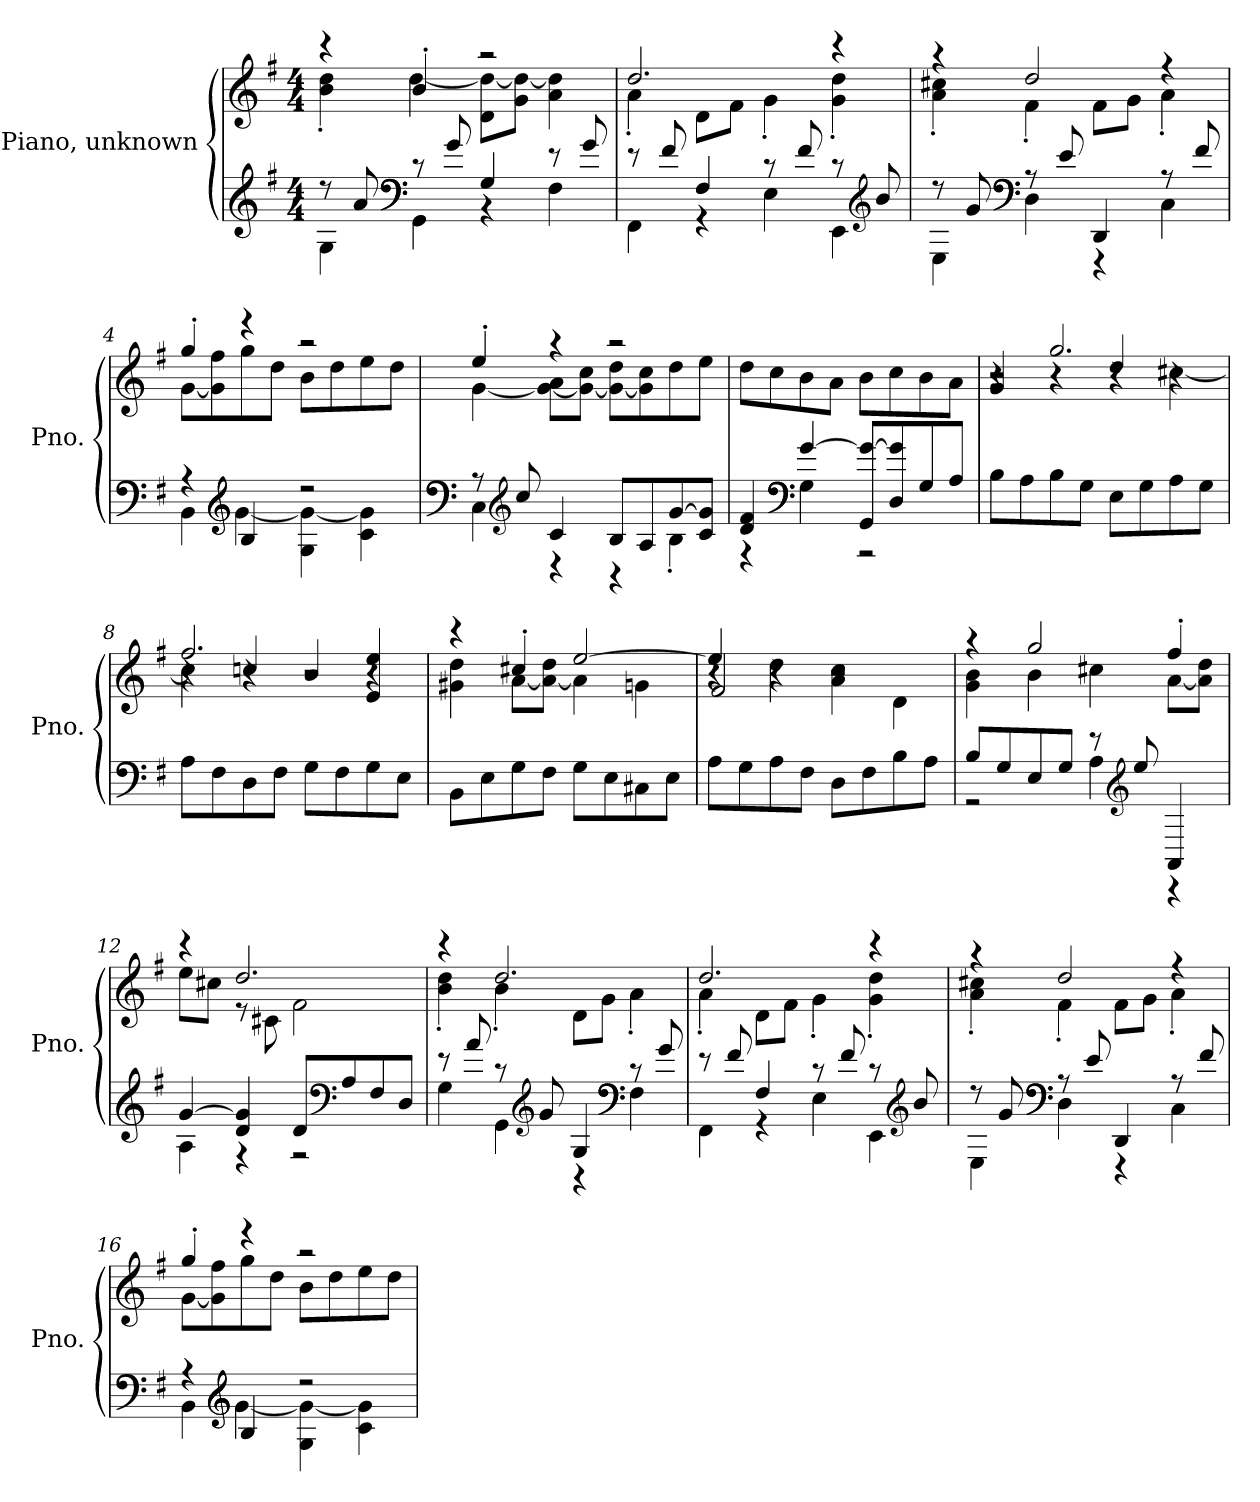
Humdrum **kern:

**kern	**kern
*part1	*part1
*staff2	*staff1
*I"Piano, unknown	*
*I'Pno.	*
*clefG2	*clefG2
*k[f#]	*k[f#]
*M4/4	*M4/4
*MM120	*MM120
=1	=1
*^	*^
8r	4G\	4r	4b\' 4dd\'
8a/	.	.	.
*clefF4	*	*	*
8r	4GG\	4b'/	[4dd\
8g/	.	.	.
4G/	4r	2r	8d\ 8dd\_L
.	.	.	8g\ 8dd\_J
8r	4F#\	.	4a\ 4dd\]
8g/	.	.	.
=2	=2	=2	=2
8r	4FF#\	2.dd/	4a'\
8f#/	.	.	.
4F#/	4r	.	8d\L
.	.	.	8f#\J
8r	4E\	.	4g'\
8f#/	.	.	.
8r	4EE\	4r	4g\' 4dd\'
*clefG2	*	*	*
8b/	.	.	.
=3	=3	=3	=3
8r	4E\	4r	4a\' 4cc#X\'
8g/	.	.	.
*clefF4	*	*	*
8r	4D\	2dd/	4f#'\
8e/	.	.	.
4DD/	4r	.	8f#\L
.	.	.	8g\J
8r	4C\	4r	4a'\
8f#/	.	.	.
!!LO:LB:g=z	!!
=4	=4	=4	=4
4r	4BB\	4gg'/	[8g\L
.	.	.	8g\] 8ff#\
*clefG2	*	*	*
4B/	[4g\	4r	8gg\
.	.	.	8dd\J
2r	4G\ 4g\_	2r	8b\L
.	.	.	8dd\
.	4c\ 4g\]	.	8ee\
.	.	.	8dd\J
=5	=5	=5	=5
*clefF4	*	*	*
8r	4C\	4ee'/	[4g\
*clefG2	*	*	*
8cc/	.	.	.
4c/	4r	4r	8g\_ 8a\L
.	.	.	8g\_ 8cc\J
8B/L	4r	2r	8g\_ 8dd\L
8A/	.	.	8g\] 8cc\
[8g/	4B'\	.	8dd\
8c/ 8g/]J	.	.	8ee\J
*	*	*v	*v
=6	=6	=6
4d/ 4f#/	4r	8dd\L
.	.	8cc\
*clefF4	*	*
[4g/	4G\	8b\
.	.	8a\J
8GG/ 8g/_L	2r	8b\L
8D/ 8g/]	.	8cc\
8G/	.	8b\
8A/J	.	8a\J
*v	*v	*
=7	=7
*	*^
*	*	*^
8B\L	4r	2r	4g/
8A\	.	.	.
8B\	2.gg/	.	4r
8G\J	.	.	.
8E\L	.	4r	4dd/
8G\	.	.	.
8A\	.	[4cc#X\	4r
8G\J	.	.	.
!!LO:LB:g=z	!!	!!
=8	=8	=8	=8
8A\L	2.ff#/	4cc#\]	4r
8F#\	.	.	.
8D\	.	4r	4ccn/
8F#\J	.	.	.
8G\L	.	2r	4b/
8F#\	.	.	.
8G\	4r	.	4e/ 4ee/
8E\J	.	.	.
*	*	*v	*v
=9	=9	=9
8BB\L	4r	4g#X\ 4dd\
8E\	.	.
8G\	4cc#X'/	[8a\L
8F#\J	.	8a\_ 8dd\J
8G\L	[2ee/	4a\]
8E\	.	.
8C#X\	.	4gn\
8E\J	.	.
=10	=10	=10
*	*	*^
8A\L	4ee/]	4r	2f#/
8G\	.	.	.
8A\	4r	4dd\	.
8F#\J	.	.	.
8D\L	2r	4a\ 4cc\	2r
8F#\	.	.	.
8B\	.	4d\	.
8A\J	.	.	.
*	*	*v	*v
=11	=11	=11
*^	*	*
8B/L	2r	4r	4g\ 4b\
8G/	.	.	.
8E/	.	2gg/	4b\
8G/J	.	.	.
8r	4A\	.	4cc#X\
*clefG2	*	*	*
8ee/	.	.	.
4AA/	4r	4ff#'/	[8a\L
.	.	.	8a\] 8dd\J
!!LO:LB:g=z	!!
=12	=12	=12	=12
[4g/	4A\	4r	8ee\L
.	.	.	8cc#X\J
4d/ 4g/]	4r	2.dd/	8r
.	.	.	8c#X\
8d/L	2r	.	2f#\
*clefF4	*	*	*
8A/	.	.	.
8F#/	.	.	.
8D/J	.	.	.
=13	=13	=13	=13
8r	4G\	4r	4b\' 4dd\'
8a/	.	.	.
8r	4GG\	2.dd/	4b'\
*clefG2	*	*	*
8g/	.	.	.
4G/	4r	.	8d\L
.	.	.	8g\J
*clefF4	*	*	*
8r	4F#\	.	4a'\
8g/	.	.	.
=14	=14	=14	=14
8r	4FF#\	2.dd/	4a'\
8f#/	.	.	.
4F#/	4r	.	8d\L
.	.	.	8f#\J
8r	4E\	.	4g'\
8f#/	.	.	.
8r	4EE\	4r	4g\' 4dd\'
*clefG2	*	*	*
8b/	.	.	.
!!LO:LB:g=z	!!
=15	=15	=15	=15
8r	4E\	4r	4a\' 4cc#X\'
8g/	.	.	.
*clefF4	*	*	*
8r	4D\	2dd/	4f#'\
8e/	.	.	.
4DD/	4r	.	8f#\L
.	.	.	8g\J
8r	4C\	4r	4a'\
8f#/	.	.	.
=16	=16	=16	=16
4r	4BB\	4gg'/	[8g\L
.	.	.	8g\] 8ff#\
*clefG2	*	*	*
4B/	[4g\	4r	8gg\
.	.	.	8dd\J
2r	4G\ 4g\_	2r	8b\L
.	.	.	8dd\
.	4c\ 4g\]	.	8ee\
.	.	.	8dd\J
*v	*v	*	*
*	*v	*v
=	=
*-	*-
